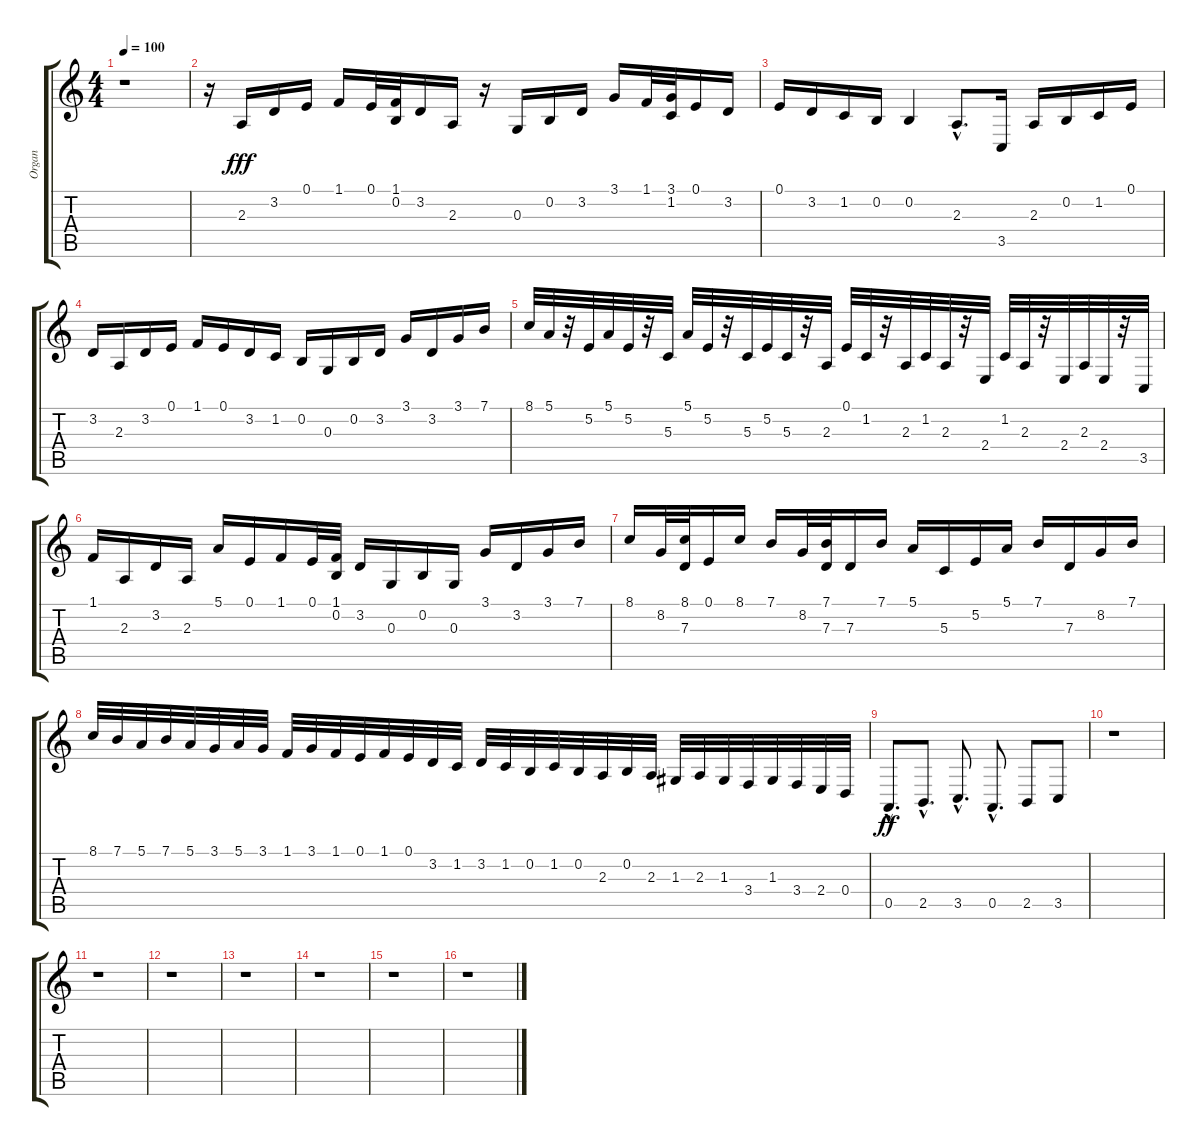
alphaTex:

\track ("Organ" "Organ") {instrument stringensemble1}
\staff {score tabs}
\tuning (E4 B3 G3 D3 A2 E2) {hide}
\ts (4 4)
\tempo 100
\clef g2
\ks c
r.1{dy fff} |
r.16 2.3.16{volume 16} 3.2.16 0.1.16 1.1.16 0.1.32 (1.1 0.2).32 3.2.16 2.3.16 r.16 0.3.16 0.2.16 3.2.16 3.1.16 1.1.32 (3.1 1.2).32 0.1.16 3.2.16 |
0.1.16 3.2.16 1.2.16 0.2.16 0.2.4 2.3{hac}.8{d} 3.5.16 2.3.16 0.2.16 1.2.16 0.1.16 |
3.2.16 2.3.16 3.2.16 0.1.16 1.1.16 0.1.16 3.2.16 1.2.16 0.2.16 0.3.16 0.2.16 3.2.16 3.1.16 3.2.16 3.1.16 7.1.16 |
8.1.32 5.1.32 r.32 5.2.32 5.1.32 5.2.32 r.32 5.3.32 5.1.32 5.2.32 r.32 5.3.32 5.2.32 5.3.32 r.32 2.3.32 0.1.32 1.2.32 r.32 2.3.32 1.2.32 2.3.32 r.32 2.4.32 1.2.32 2.3.32 r.32 2.4.32 2.3.32 2.4.32 r.32 3.5.32 |
1.1.16 2.3.16 3.2.16 2.3.16 5.1.16 0.1.16 1.1.16 0.1.32 (1.1 0.2).32 3.2.16 0.3.16 0.2.16 0.3.16 3.1.16 3.2.16 3.1.16 7.1.16 |
8.1.16 8.2.32 (8.1 7.3).32 0.1.16 8.1.16 7.1.16 8.2.32 (7.1 7.3).32 7.3.16 7.1.16 5.1.16 5.3.16 5.2.16 5.1.16 7.1.16 7.3.16 8.2.16 7.1.16 |
8.1.32 7.1.32 5.1.32 7.1.32 5.1.32 3.1.32 5.1.32 3.1.32 1.1.32 3.1.32 1.1.32 0.1.32 1.1.32 0.1.32 3.2.32 1.2.32 3.2.32 1.2.32 0.2.32 1.2.32 0.2.32 2.3.32 0.2.32 2.3.32 1.3.32 2.3.32 1.3.32 3.4.32 1.3.32 3.4.32 2.4.32 0.4.32 |
0.5{hac}.8{d dy ff volume 3} 2.5{hac}.8{d} 3.5{hac}.8{d} 0.5{hac}.8{d} 2.5.8 3.5.8 |
r.1 |
r.1 |
r.1 |
r.1 |
r.1 |
r.1 |
r.1
